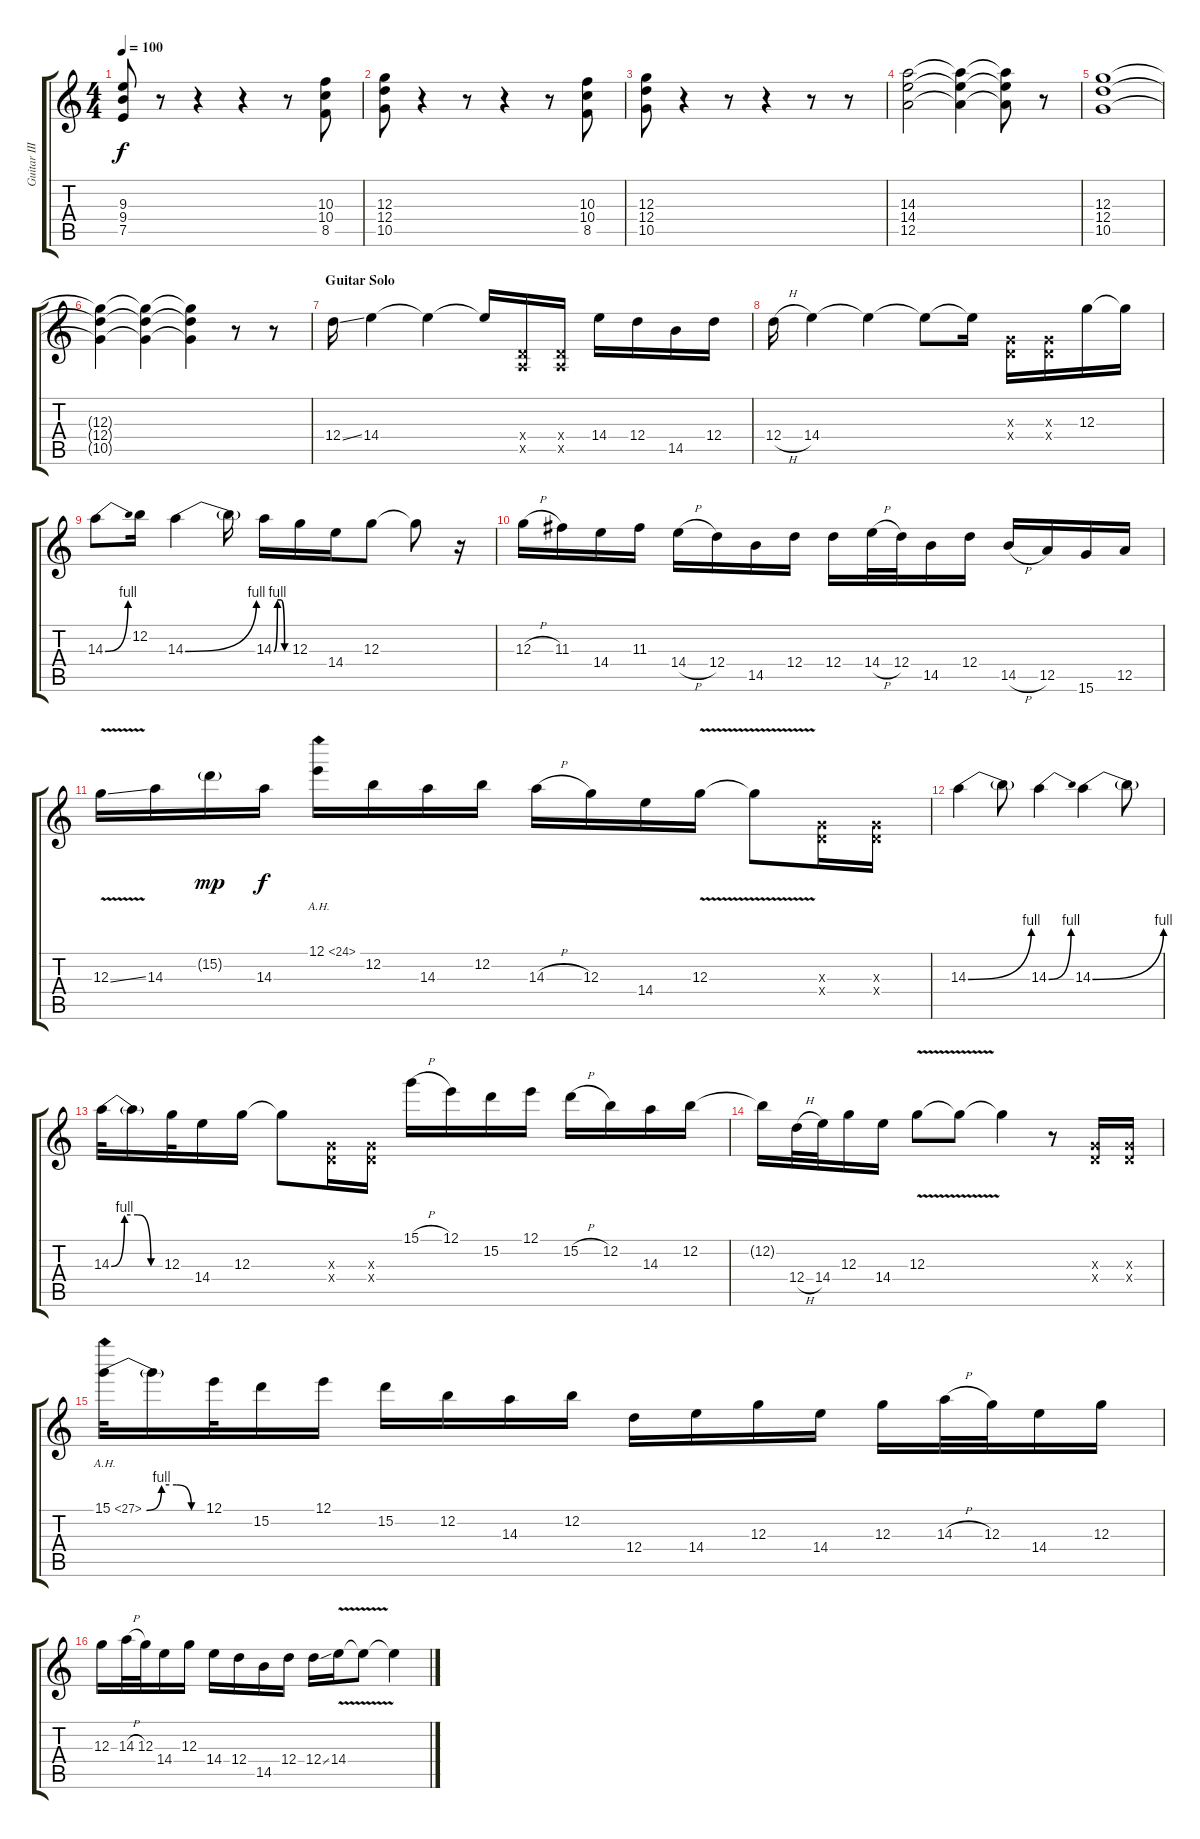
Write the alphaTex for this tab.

\track ("Guitar III" "Guitar III") {instrument overdrivenguitar}
\staff {score tabs}
\tuning (E4 B3 G3 D3 A2 E2) {hide}
\ts (4 4)
\tempo 100
\clef g2
\ks c
(9.3 9.4 7.5).8{dy f} r.8 r.4 r.4 r.8 (10.3 10.4 8.5).8 |
(12.3 12.4 10.5).8 r.4 r.8 r.4 r.8 (10.3 10.4 8.5).8 |
(12.3 12.4 10.5).8 r.4 r.8 r.4 r.8 r.8 |
(14.3 14.4 12.5).2 (14.3{t} 14.4{t} 12.5{t}).4 (14.3{t} 14.4{t} 12.5{t}).8 r.8 |
(12.3 12.4 10.5).1{volume 4} |
(12.3{t} 12.4{t} 10.5{t}).4 (12.3{t} 12.4{t} 10.5{t}).4 (12.3{t} 12.4{t} 10.5{t}).4 r.8 r.8{volume 16} |
\section ("" "Guitar Solo")
12.4{ss}.16{instrument distortionguitar} 14.4.4 14.4{t}.4 14.4{t}.16 (0.4{x} 0.5{x}).16 (0.4{x} 0.5{x}).16 14.4.16 12.4.16 14.5.16 12.4.16 |
12.4{h}.16 14.4.4 14.4{t}.4 14.4{t}.8 14.4{t}.16 (0.3{x} 0.4{x}).16 (0.3{x} 0.4{x}).16 12.3.16 12.3{t}.16 |
14.3{be (bend 0 0 60 4)}.8 12.2.16 14.3{be (bend 0 0 60 4)}.4 14.3{t}.16 14.3{be (custom 0 0 15 4 30 4 45 0 60 0)}.16 12.3.16 14.4.16 12.3.8 12.3{t}.8 r.16 |
12.3{h}.16 11.3.16 14.4.16 11.3.16 14.4{h}.16 12.4.16 14.5.16 12.4.16 12.4.16 14.4{h}.32 12.4.32 14.5.16 12.4.16 14.5{h}.16 12.5.16 15.6.16 12.5.16 |
12.3{v ss}.16 14.3.16 15.2{g}.16{dy mp} 14.3.16{dy f} 12.1{ah 12}.16 12.2.16 14.3.16 12.2.16 14.3{h}.16 12.3.16 14.4.16 12.3{v}.16 12.3{t}.8 (0.3{x} 0.4{x}).16 (0.3{x} 0.4{x}).16 |
14.3{be (bend 0 0 60 4)}.4 14.3{t}.8 14.3{be (bend 0 0 60 4)}.4 14.3{be (bend 0 0 60 4)}.4 14.3{t}.8 |
14.3{be (custom 0 0 15 4 30 4 45 0 60 0)}.32 14.3{t}.16 12.3.32 14.4.16 12.3.16 12.3{t}.8 (0.3{x} 0.4{x}).16 (0.3{x} 0.4{x}).16 15.1{h}.16 12.1.16 15.2.16 12.1.16 15.2{h}.16 12.2.16 14.3.16 12.2.16 |
12.2{t}.16 12.4{h}.32 14.4.32 12.3.16 14.4.16 12.3{v}.8 12.3{t}.8 12.3{t}.4 r.8 (0.3{x} 0.4{x}).16 (0.3{x} 0.4{x}).16 |
15.1{be (custom 0 0 15 4 30 4 45 0 60 0) ah 12}.32 15.1{t}.16 12.1.32 15.2.16 12.1.16 15.2.16 12.2.16 14.3.16 12.2.16 12.4.16 14.4.16 12.3.16 14.4.16 12.3.16 14.3{h}.32 12.3.32 14.4.16 12.3.16 |
12.3.16 14.3{h}.32 12.3.32 14.4.16 12.3.16 14.4.16 12.4.16 14.5.16 12.4.16 12.4{ss}.16 14.4{v}.16 14.4{t}.8 14.4{t}.4{volume 15 instrument overdrivenguitar}
